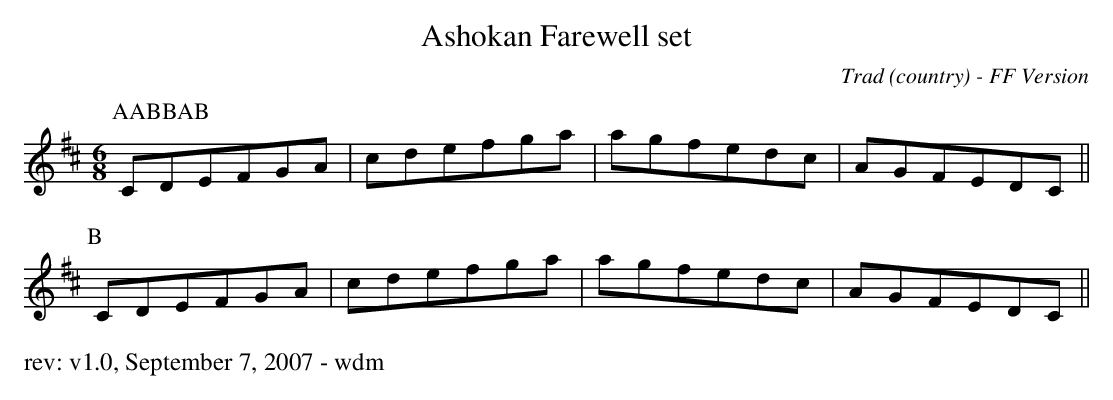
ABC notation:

X:1
T: Ashokan Farewell set
O: Trad (country) - FF Version
M: 6/8
K: Dmaj
P: AABBAB
P:A
CDEFGA|cdefga|agfedc|AGFEDC||
P:B
CDEFGA|cdefga|agfedc|AGFEDC||
